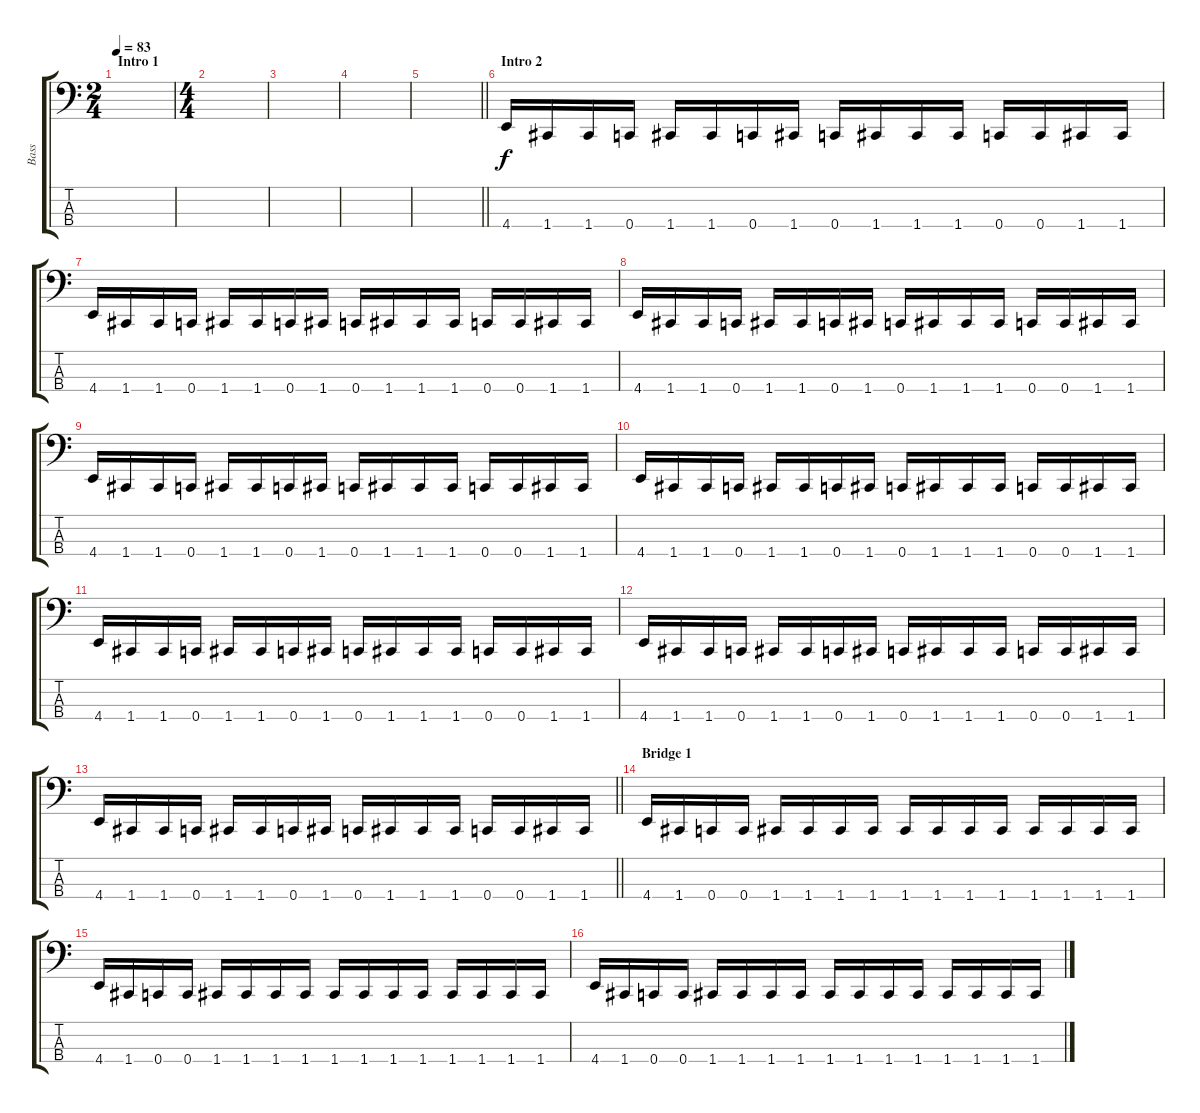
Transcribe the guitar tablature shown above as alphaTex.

\track ("Bass" "Bass") {instrument electricbassfinger}
\staff {score tabs}
\tuning (F2 C2 G1 C1) {hide}
\ts (2 4)
\section ("" "Intro 1")
\tempo 83
\clef f4
\ks c
|
\ts (4 4)
|
|
|
\barLineRight lightlight
|
\section ("" "Intro 2")
4.4.16 1.4.16 1.4.16 0.4.16 1.4.16 1.4.16 0.4.16 1.4.16 0.4.16 1.4.16 1.4.16 1.4.16 0.4.16 0.4.16 1.4.16 1.4.16 |
4.4.16 1.4.16 1.4.16 0.4.16 1.4.16 1.4.16 0.4.16 1.4.16 0.4.16 1.4.16 1.4.16 1.4.16 0.4.16 0.4.16 1.4.16 1.4.16 |
4.4.16 1.4.16 1.4.16 0.4.16 1.4.16 1.4.16 0.4.16 1.4.16 0.4.16 1.4.16 1.4.16 1.4.16 0.4.16 0.4.16 1.4.16 1.4.16 |
4.4.16 1.4.16 1.4.16 0.4.16 1.4.16 1.4.16 0.4.16 1.4.16 0.4.16 1.4.16 1.4.16 1.4.16 0.4.16 0.4.16 1.4.16 1.4.16 |
4.4.16 1.4.16 1.4.16 0.4.16 1.4.16 1.4.16 0.4.16 1.4.16 0.4.16 1.4.16 1.4.16 1.4.16 0.4.16 0.4.16 1.4.16 1.4.16 |
4.4.16 1.4.16 1.4.16 0.4.16 1.4.16 1.4.16 0.4.16 1.4.16 0.4.16 1.4.16 1.4.16 1.4.16 0.4.16 0.4.16 1.4.16 1.4.16 |
4.4.16 1.4.16 1.4.16 0.4.16 1.4.16 1.4.16 0.4.16 1.4.16 0.4.16 1.4.16 1.4.16 1.4.16 0.4.16 0.4.16 1.4.16 1.4.16 |
\barLineRight lightlight
4.4.16 1.4.16 1.4.16 0.4.16 1.4.16 1.4.16 0.4.16 1.4.16 0.4.16 1.4.16 1.4.16 1.4.16 0.4.16 0.4.16 1.4.16 1.4.16 |
\section ("" "Bridge 1")
4.4.16 1.4.16 0.4.16 0.4.16 1.4.16 1.4.16 1.4.16 1.4.16 1.4.16 1.4.16 1.4.16 1.4.16 1.4.16 1.4.16 1.4.16 1.4.16 |
4.4.16 1.4.16 0.4.16 0.4.16 1.4.16 1.4.16 1.4.16 1.4.16 1.4.16 1.4.16 1.4.16 1.4.16 1.4.16 1.4.16 1.4.16 1.4.16 |
4.4.16 1.4.16 0.4.16 0.4.16 1.4.16 1.4.16 1.4.16 1.4.16 1.4.16 1.4.16 1.4.16 1.4.16 1.4.16 1.4.16 1.4.16 1.4.16
